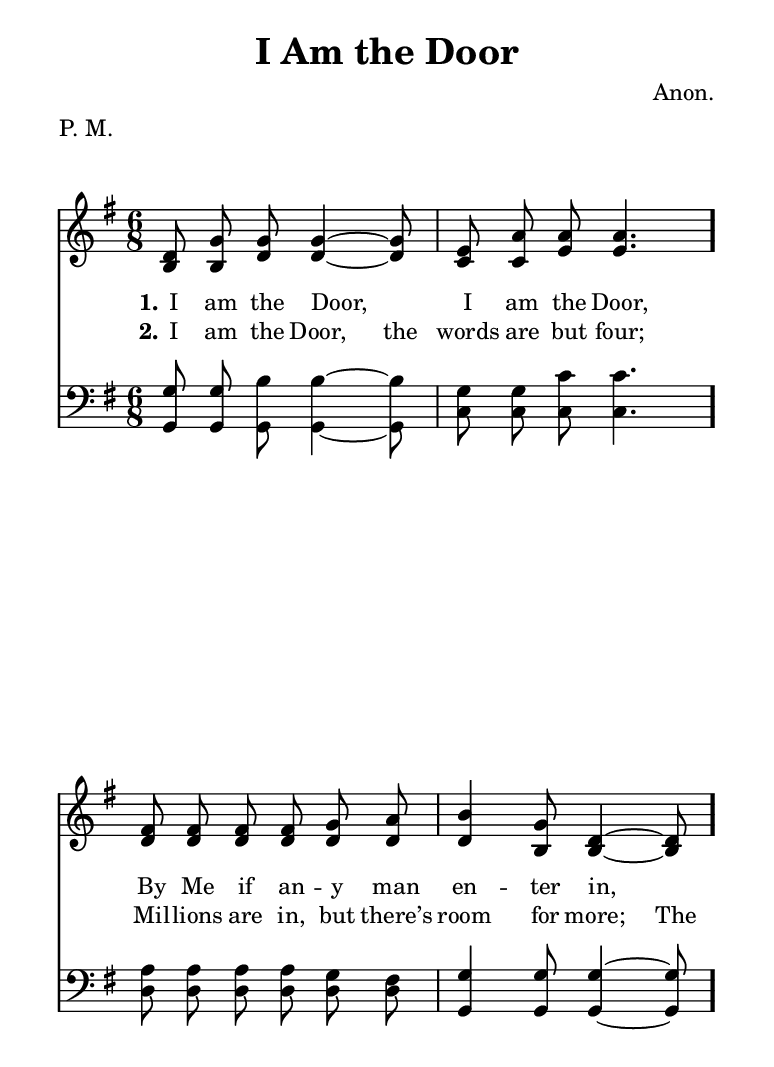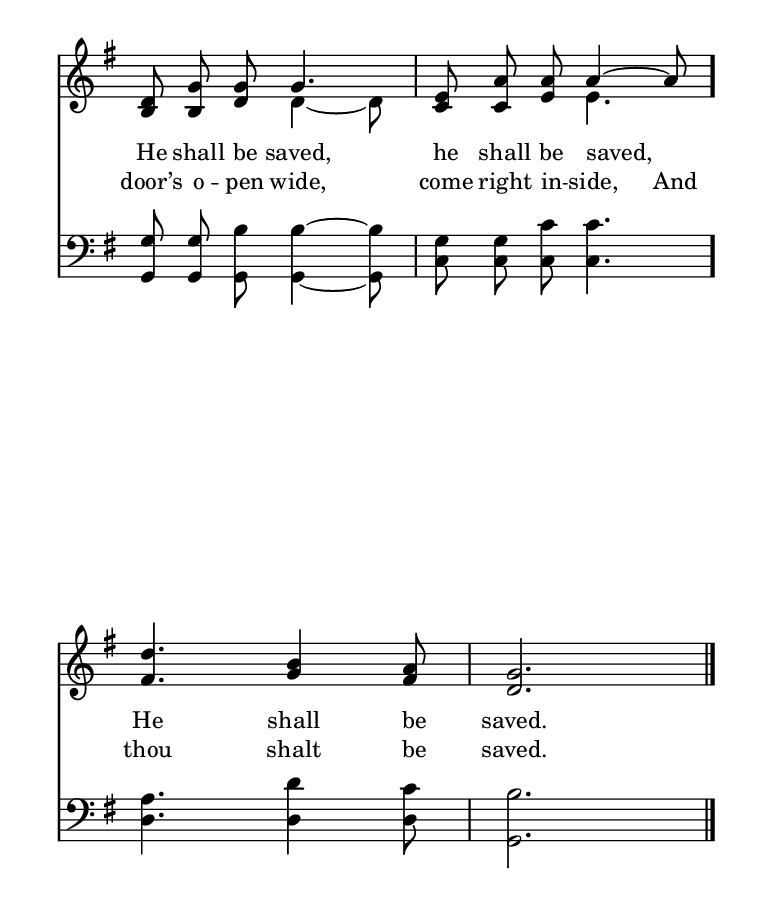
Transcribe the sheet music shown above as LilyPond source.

\include "common/global.ily"
\paper {
  \include "common/paper.ily"
  ragged-last-bottom = ##t
  system-system-spacing.padding = 11
}

\header{
  %children
  hymnnumber = "336"
  title = "I Am the Door"
  tunename = ""
  meter = "P. M."
  poet = ""
  composer = "Anon."
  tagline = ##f
}

global = {
  \include "common/overrides.ily"
  \override Staff.TimeSignature.style = #'numbered
  \time 6/8
  \override Score.MetronomeMark.transparent = ##t % hide all fermata changes too
  \tempo 4=80
  \key g \major
  \autoBeamOff
}

notesSoprano = {
\global
\relative c' {

  d8 g g g4 ~ g8 | e8 a a a4.
  fis8 fis fis fis g a | b4 g8 d4 ~ d8 |
  d8 g g g4. | e8 a a a4 ~ a8 |
  d4. b4 a8 | g2.

  \bar "|."

}
}

notesAlto = {
\global
\relative e' {

  b8 b d d4 ~ d8 | c8 c e e4. |
  d8 d d d d d | d4 b8 b4 ~ b8 |
  b8 b d d4 ~ d8 | c8 c e e4. |
  fis4. g4 fis8 | d2.

}
}

notesTenor = {
\global
\relative a {

  g8 g b b4 ~ b8 | g8 g c c4. |
  a8 a a a g fis | g4 g8 g4 ~ g8 |
  g8 g b b4 ~ b8 | g8 g c c4. |
  a4. d4 c8 | b2.

}
}

notesBass = {
\global
\relative f, {

  g8 g g g4 ~ g8 | c8 c c c4. |
  d8 d d d d d | g,4 g8 g4 ~ g8 |
  g8 g g g4 ~ g8 | c8 c c c4. |
  d4. d4 d8 | g,2.

}
}

wordsA = \lyricmode {
\set stanza = "1."

I am the Door, I am the Door, \bar "."
By Me if an -- y man en -- ter in, \bar "."
He shall be saved, he shall be saved, \bar "."
He shall be saved. \bar "."

}

wordsB = \lyricmode {
\set stanza = "2."

I am the { \mon } Door, the { \moff } words are but four;
Mil -- lions are in, but there’s room for { \mon } more;
The { \moff } door’s o -- pen wide, come right in -- { \mon } side,
And { \moff } thou shalt be saved. % original has lowercase 'and'

}

\score {
  \context ChoirStaff <<
    \context Staff = upper <<
      \set Staff.autoBeaming = ##f
      \set ChoirStaff.systemStartDelimiter = #'SystemStartBar
      \set ChoirStaff.printPartCombineTexts = ##f
      \partcombine #'(2 . 9) \notesSoprano \notesAlto
      \context NullVoice = sopranos { \voiceOne << \notesSoprano >> }
      \context NullVoice = altos { \voiceTwo << \notesAlto >> }
      \context Lyrics = one   \lyricsto sopranos \wordsA
      \context Lyrics = two   \lyricsto sopranos \wordsB
    >>
    \context Staff = men <<
      \set Staff.autoBeaming = ##f
      \clef bass
      \set ChoirStaff.printPartCombineTexts = ##f
      \partcombine #'(2 . 9) \notesTenor \notesBass
      \context NullVoice = tenors { \voiceOne << \notesTenor >> }
      \context NullVoice = basses { \voiceTwo << \notesBass >> }
    >>
  >>
  \layout {
    \include "common/layout.ily"
  }
  \midi{
    \include "common/midi.ily"
  }
}

\version "2.19.49"  % necessary for upgrading to future LilyPond versions.

% vi:set et ts=2 sw=2 ai nocindent syntax=lilypond:
